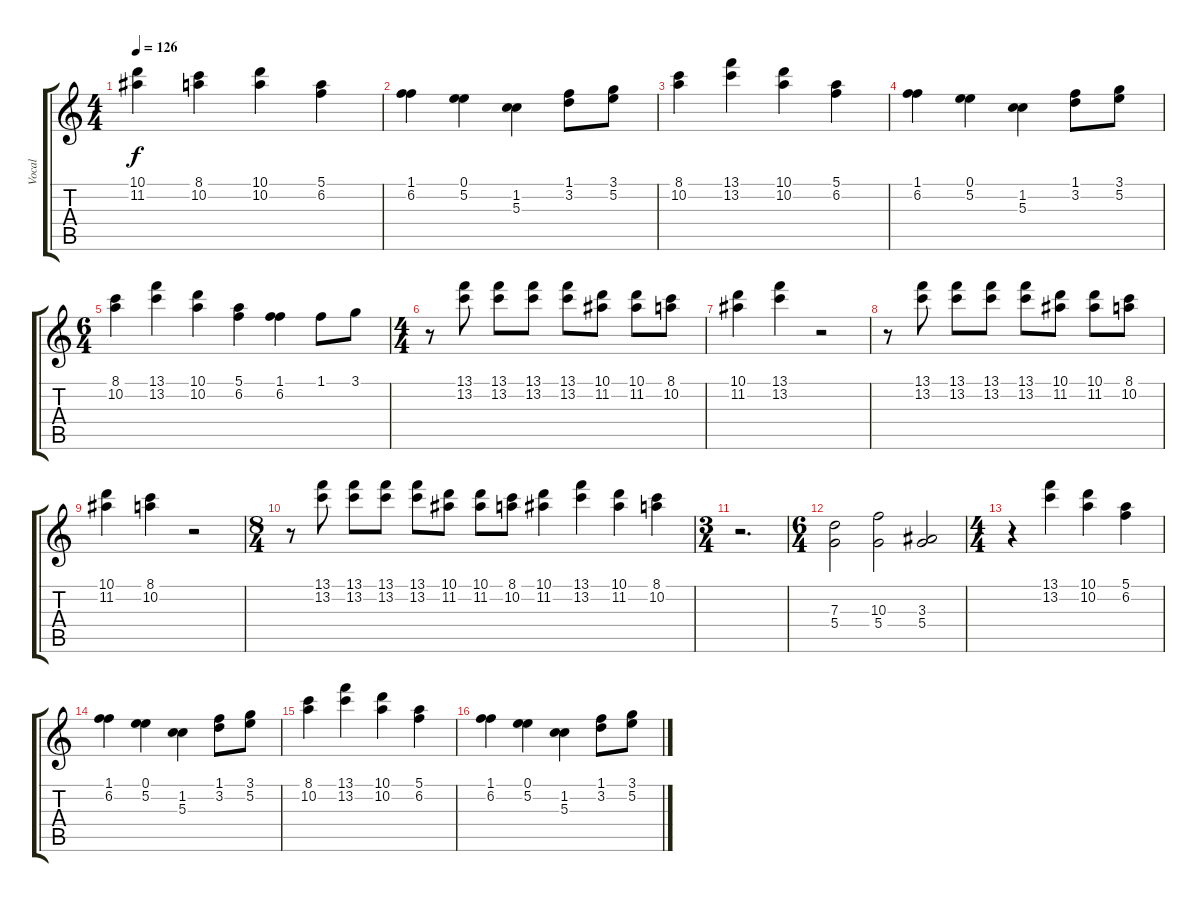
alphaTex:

\track ("Vocal" "Vocal") {instrument acousticguitarsteel}
\staff {score tabs}
\tuning (E4 B3 G3 D3 A2 E2) {hide}
\ts (4 4)
\tempo 126
\clef g2
\ks c
(10.1 11.2).4{dy f} (8.1 10.2).4 (10.1 10.2).4{balance 13} (5.1 6.2).4 |
(1.1 6.2).4 (0.1 5.2).4 (1.2 5.3).4 (1.1 3.2).8 (3.1 5.2).8 |
(8.1 10.2).4 (13.1 13.2).4 (10.1 10.2).4 (5.1 6.2).4 |
(1.1 6.2).4 (0.1 5.2).4 (1.2 5.3).4 (1.1 3.2).8 (3.1 5.2).8 |
\ts (6 4)
(8.1 10.2).4 (13.1 13.2).4 (10.1 10.2).4 (5.1 6.2).4 (1.1 6.2).4 1.1.8 3.1.8 |
\ts (4 4)
r.8{balance 8} (13.1 13.2).8 (13.1 13.2).8 (13.1 13.2).8 (13.1 13.2).8 (10.1 11.2).8 (10.1 11.2).8 (8.1 10.2).8 |
(10.1 11.2).4 (13.1 13.2).4 r.2 |
r.8 (13.1 13.2).8 (13.1 13.2).8 (13.1 13.2).8 (13.1 13.2).8 (10.1 11.2).8 (10.1 11.2).8 (8.1 10.2).8 |
(10.1 11.2).4 (8.1 10.2).4 r.2 |
\ts (8 4)
r.8 (13.1 13.2).8 (13.1 13.2).8 (13.1 13.2).8 (13.1 13.2).8 (10.1 11.2).8 (10.1 11.2).8 (8.1 10.2).8 (10.1 11.2).4 (13.1 13.2).4 (10.1 11.2).4 (8.1 10.2).4 |
\ts (3 4)
r.2{d} |
\ts (6 4)
(7.3 5.4).2 (10.3 5.4).2 (3.3 5.4).2 |
\ts (4 4)
r.4 (13.1 13.2).4 (10.1 10.2).4 (5.1 6.2).4 |
(1.1 6.2).4 (0.1 5.2).4 (1.2 5.3).4 (1.1 3.2).8 (3.1 5.2).8 |
(8.1 10.2).4 (13.1 13.2).4 (10.1 10.2).4 (5.1 6.2).4 |
(1.1 6.2).4 (0.1 5.2).4 (1.2 5.3).4 (1.1 3.2).8 (3.1 5.2).8
